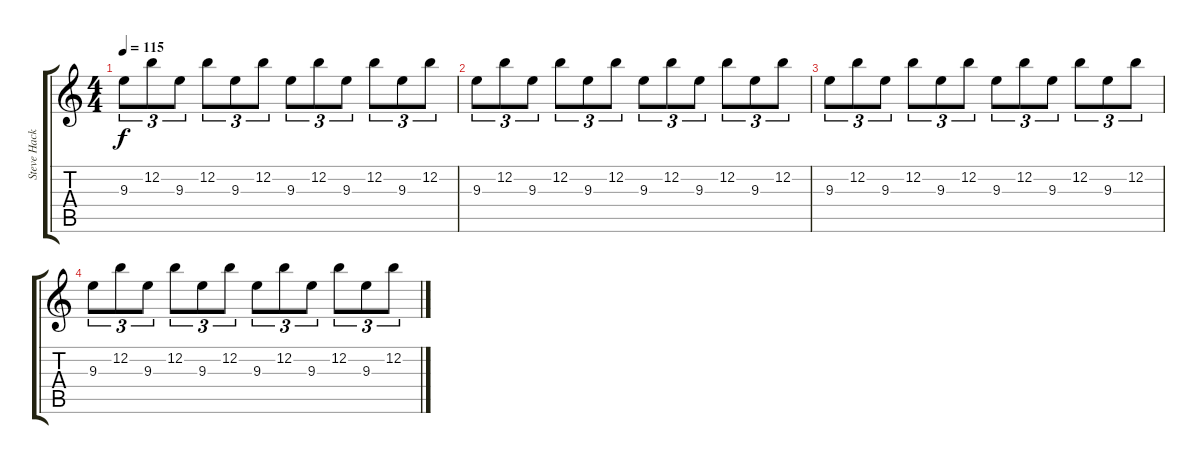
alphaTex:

\track ("Steve Hackett (electric guitar 2)" "Steve Hack") {instrument overdrivenguitar}
\staff {score tabs}
\tuning (E4 B3 G3 D3 A2 E2) {hide}
\ts (4 4)
\tempo 115
\clef g2
\ks c
9.3.8{tu (3 2) dy f volume 8} 12.2.8{tu (3 2)} 9.3.8{tu (3 2)} 12.2.8{tu (3 2)} 9.3.8{tu (3 2)} 12.2.8{tu (3 2)} 9.3.8{tu (3 2) volume 7} 12.2.8{tu (3 2)} 9.3.8{tu (3 2)} 12.2.8{tu (3 2)} 9.3.8{tu (3 2)} 12.2.8{tu (3 2)} |
9.3.8{tu (3 2) volume 6} 12.2.8{tu (3 2)} 9.3.8{tu (3 2)} 12.2.8{tu (3 2)} 9.3.8{tu (3 2)} 12.2.8{tu (3 2)} 9.3.8{tu (3 2) volume 5} 12.2.8{tu (3 2)} 9.3.8{tu (3 2)} 12.2.8{tu (3 2)} 9.3.8{tu (3 2)} 12.2.8{tu (3 2)} |
9.3.8{tu (3 2) volume 4} 12.2.8{tu (3 2)} 9.3.8{tu (3 2)} 12.2.8{tu (3 2)} 9.3.8{tu (3 2)} 12.2.8{tu (3 2)} 9.3.8{tu (3 2) volume 3} 12.2.8{tu (3 2)} 9.3.8{tu (3 2)} 12.2.8{tu (3 2)} 9.3.8{tu (3 2)} 12.2.8{tu (3 2)} |
9.3.8{tu (3 2) volume 2} 12.2.8{tu (3 2)} 9.3.8{tu (3 2)} 12.2.8{tu (3 2)} 9.3.8{tu (3 2)} 12.2.8{tu (3 2)} 9.3.8{tu (3 2) volume 0} 12.2.8{tu (3 2)} 9.3.8{tu (3 2)} 12.2.8{tu (3 2)} 9.3.8{tu (3 2)} 12.2.8{tu (3 2)}
